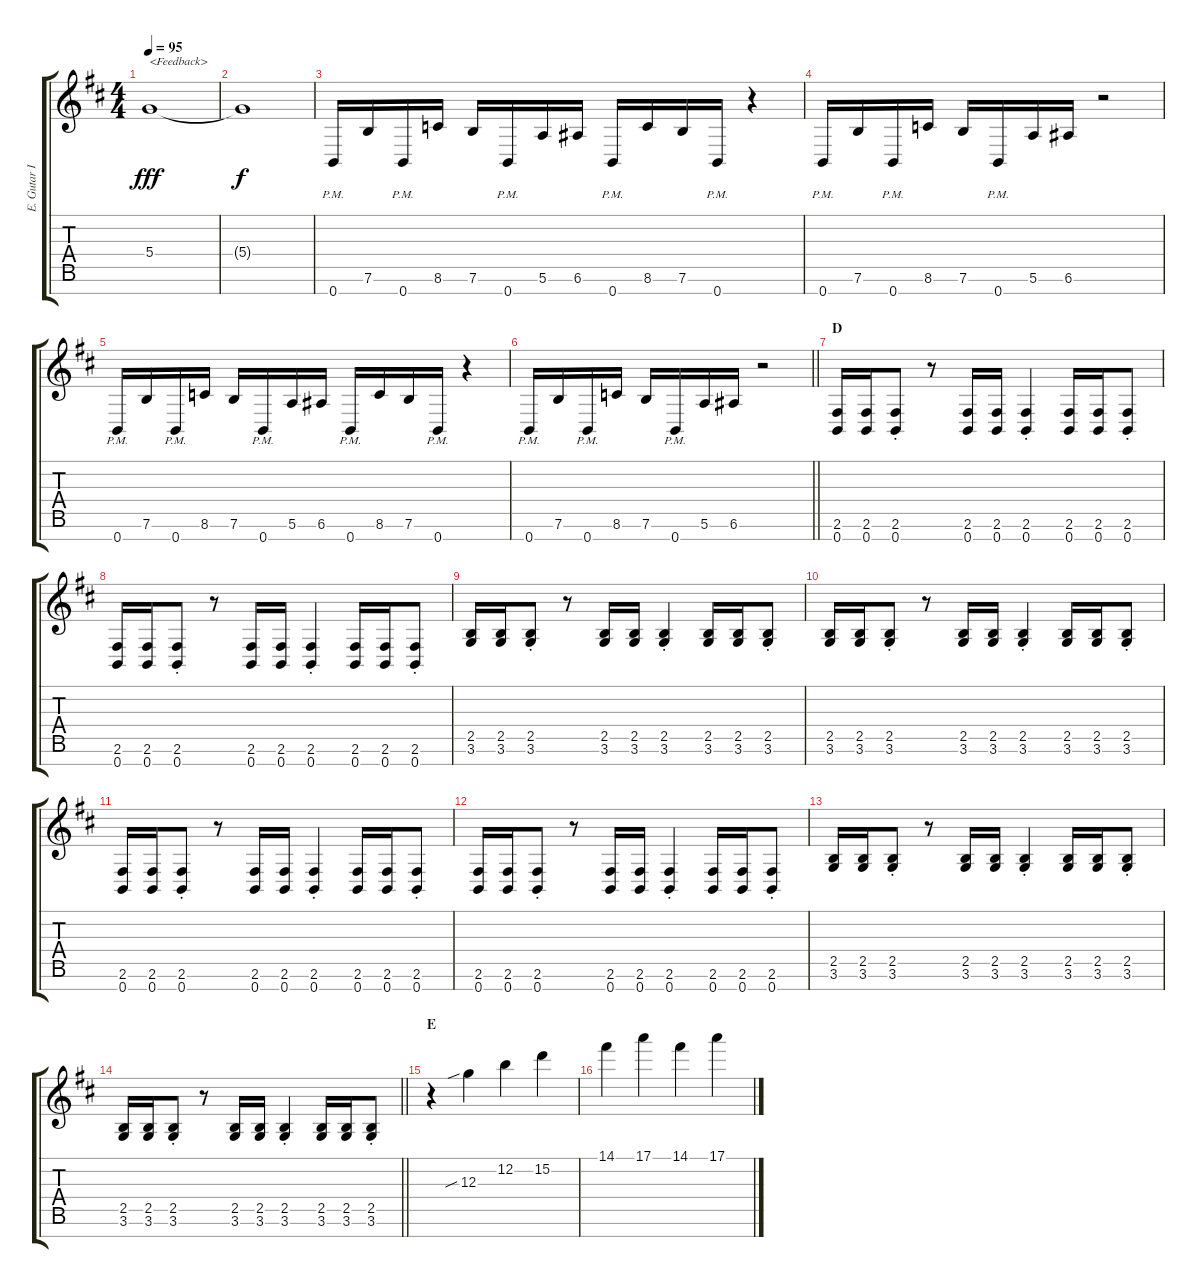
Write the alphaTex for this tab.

\track ("E. Gutar II" "E. Gutar I") {instrument overdrivenguitar}
\staff {score tabs}
\tuning (E4 B3 G3 D3 A2 E2 B1) {hide}
\ts (4 4)
\tempo 95
\clef g2
\ks d
5.4.1{txt "<Feedback>" dy fff instrument guitarharmonics} |
5.4{t}.1{dy f} |
0.7{pm}.16{instrument overdrivenguitar} 7.6.16 0.7{pm}.16 8.6.16 7.6.16 0.7{pm}.16 5.6.16 6.6.16 0.7{pm}.16 8.6.16 7.6.16 0.7{pm}.16 r.4 |
0.7{pm}.16 7.6.16 0.7{pm}.16 8.6.16 7.6.16 0.7{pm}.16 5.6.16 6.6.16 r.2 |
0.7{pm}.16 7.6.16 0.7{pm}.16 8.6.16 7.6.16 0.7{pm}.16 5.6.16 6.6.16 0.7{pm}.16 8.6.16 7.6.16 0.7{pm}.16 r.4 |
\barLineRight lightlight
0.7{pm}.16 7.6.16 0.7{pm}.16 8.6.16 7.6.16 0.7{pm}.16 5.6.16 6.6.16 r.2 |
\section ("" "D")
(2.6 0.7).16 (2.6 0.7).16 (2.6{st} 0.7{st}).8 r.8 (2.6 0.7).16 (2.6 0.7).16 (2.6{st} 0.7{st}).4 (2.6 0.7).16 (2.6 0.7).16 (2.6{st} 0.7{st}).8 |
(2.6 0.7).16 (2.6 0.7).16 (2.6{st} 0.7{st}).8 r.8 (2.6 0.7).16 (2.6 0.7).16 (2.6{st} 0.7{st}).4 (2.6 0.7).16 (2.6 0.7).16 (2.6{st} 0.7{st}).8 |
(2.5 3.6).16 (2.5 3.6).16 (2.5{st} 3.6{st}).8 r.8 (2.5 3.6).16 (2.5 3.6).16 (2.5{st} 3.6{st}).4 (2.5 3.6).16 (2.5 3.6).16 (2.5{st} 3.6{st}).8 |
(2.5 3.6).16 (2.5 3.6).16 (2.5{st} 3.6{st}).8 r.8 (2.5 3.6).16 (2.5 3.6).16 (2.5{st} 3.6{st}).4 (2.5 3.6).16 (2.5 3.6).16 (2.5{st} 3.6{st}).8 |
(2.6 0.7).16 (2.6 0.7).16 (2.6{st} 0.7{st}).8 r.8 (2.6 0.7).16 (2.6 0.7).16 (2.6{st} 0.7{st}).4 (2.6 0.7).16 (2.6 0.7).16 (2.6{st} 0.7{st}).8 |
(2.6 0.7).16 (2.6 0.7).16 (2.6{st} 0.7{st}).8 r.8 (2.6 0.7).16 (2.6 0.7).16 (2.6{st} 0.7{st}).4 (2.6 0.7).16 (2.6 0.7).16 (2.6{st} 0.7{st}).8 |
(2.5 3.6).16 (2.5 3.6).16 (2.5{st} 3.6{st}).8 r.8 (2.5 3.6).16 (2.5 3.6).16 (2.5{st} 3.6{st}).4 (2.5 3.6).16 (2.5 3.6).16 (2.5{st} 3.6{st}).8 |
\barLineRight lightlight
(2.5 3.6).16 (2.5 3.6).16 (2.5{st} 3.6{st}).8 r.8 (2.5 3.6).16 (2.5 3.6).16 (2.5{st} 3.6{st}).4 (2.5 3.6).16 (2.5 3.6).16 (2.5{st} 3.6{st}).8 |
\section ("" "E")
r.4 12.3{sib}.4 12.2.4 15.2.4 |
14.1.4 17.1.4 14.1.4 17.1.4
